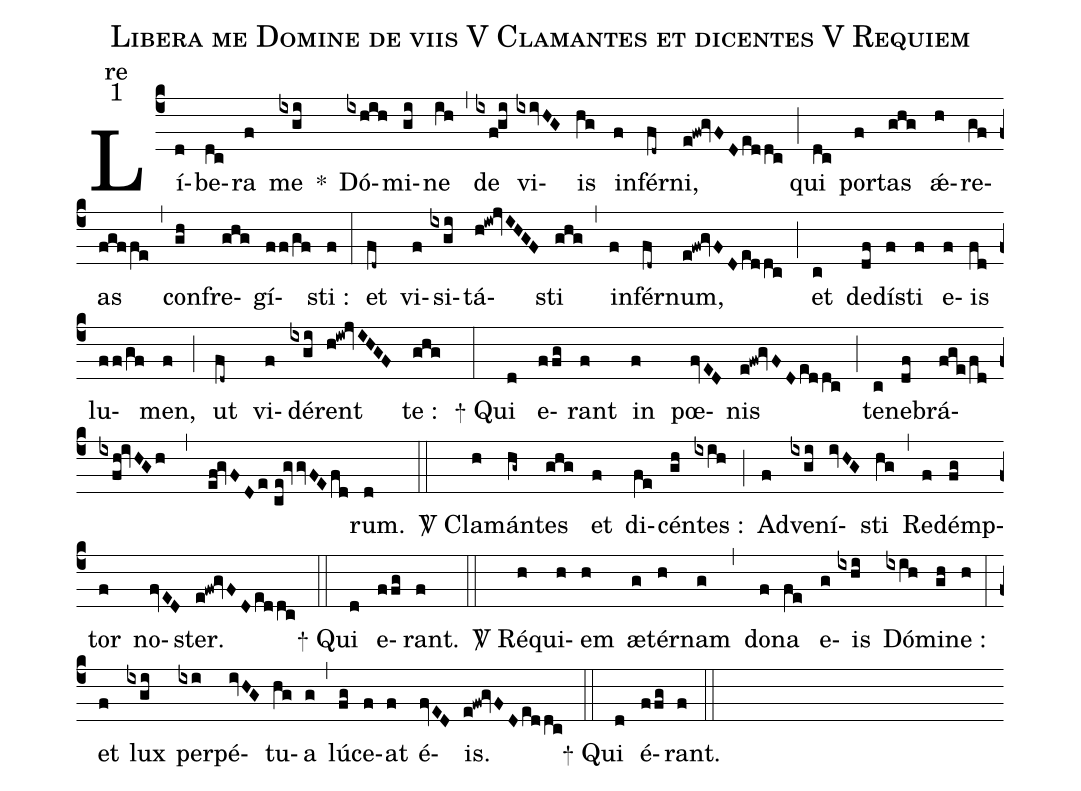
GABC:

name:Libera me Domine de viis V Clamantes et dicentes V Requiem;
office-part:re;
mode:1;
%%
(c4) Lí(d)be(dc)ra(f) me(ixgi) <sp>*</sp>() Dó(ixhih)mi(gi)ne(ih) (,)
de(ixf!gi) vi(ixivHG)is(hg) in(f)fér(fd~)ni,(e!fw!gvFDeddc) (;)
qui(dc) por(f)tas(ghg) <sp>'ae</sp>(h)re(gf)as(fgf/fe) (,) con(gh)fre(ghg)gí(ff/gf)sti :(f) (:)
et(fd~) vi(f)si(ixgi)tá(h!iw!jvIHGF)sti(ghg) (,) in(f)fér(fd~)num,(e!fw!gvFD/ed/dc) (;)
et(c) de(df)dí(f)sti(f) e(f)is(fd) lu(ff/gf)men,(f) (;) ut(fd~) vi(f)dé(ixgi)rent(h!iw!jvIHGF) te :(ghg) (:)
<sp>+</sp> Qui(d) e(ffg)rant(f) in(f) pœ(fvED)nis(e!fw!gvFD/ed/dc) (;)
te(c)ne(df)brá(fge/fd/ixfh!ivHGh,ef!gvFD/e//ce!gvvFE/fd)rum.(d) (::)
<sp>V/</sp> Cla(h)mán(hg~)tes(ghg) et(f) di(fe)cén(gh)tes :(ixih) (;)
Ad(f)ve(ixgi)ní(ivHG)sti(hg) (,) Re(f)démp(fg)tor(f) no(fvED)ster.(e!fw!gvFD/ed/dc) (::)
<sp>+</sp> Qui(d) e(ffg)rant.(f) (::)
<sp>V/</sp> Ré(h)qui(h)em(h) æ(g)tér(h)nam(g) (,) do(f)na(fe) e(g)is(ixhi) Dó(ixih)mi(gh)ne :(h) (:)
et(f) lux(ixgi) per(ixi)pé(ivHG)tu(hg)a(g) (,) lú(fg)ce(f)at(f) é(fvED)is.(e!fw!gvFD/ed/dc) (::)
<sp>+</sp> Qui(d) é(ffg)rant.(f) (::)
